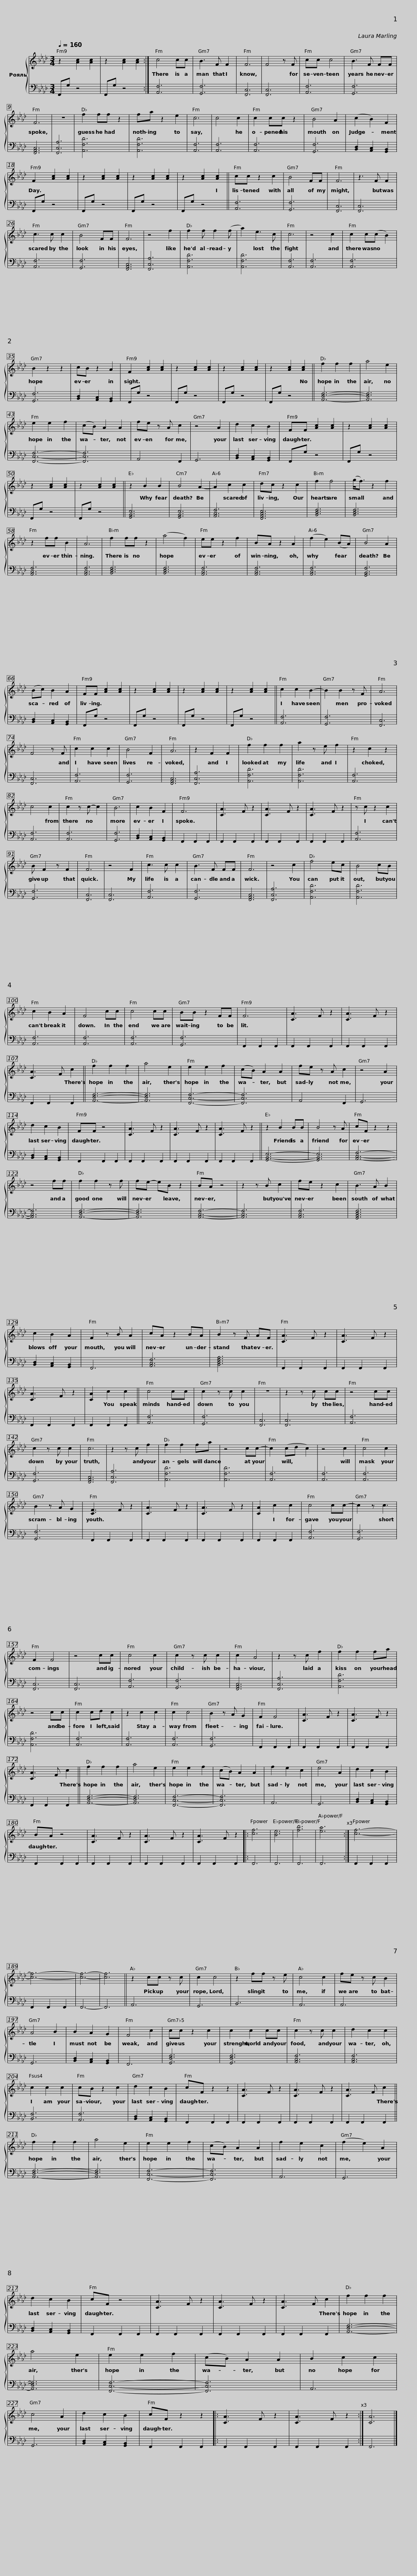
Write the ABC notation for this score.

X:1
%%score { 1 | 2 }
L:1/8
Q:1/4=160
M:3/4
I:linebreak $
K:Ab
V:1 treble
V:2 bass
V:1
 z2 [Ac]2 [Ac]2 | z2 [Ac]2 [Ac]2 :| c4 cc | B3 F F2 | F6 | %5
 F4 z F | cc c4 | B3 F FF |$ F6 | z6 | %10
 f2 ff z2 | fa z2 e2 | c6 | c4 c2 | c2 cc z2 | %15
 B4 A2 | (c2 B2) F2 |$ F2 [Ac]2 [Ac]2 | z2 [Ac]2 [Ac]2 | z2 [Ac]2 [Ac]2 | %20
 z2 [Ac]2 [Ac]2 || cc z2 c2 | B4 FF | F6 | z3 F F2 |$ %25
 c3 c c2 | B4 FF | F6 | z4 f2 | f2 f f2 (f | %30
 a2) e3 c | c6 | z4 c2 | c2 c(c B2) |$ B2 z2 z2 | %35
 cB z2 A2 | F2 [Ac]2 [Ac]2 | z2 [Ac]2 [Ac]2 | z2 [Ac]2 [Ac]2 | z2 [Ac]2 [Ac]2 || %40
 f2 f2 f2 | a4 e2 | e2 e2 f2 |$ (cB) A2 A2 | fe z A c2 | %45
 z4 A2 | d2 c2 B2 | FF [Ac]2 [Ac]2 | z2 [Ac]2 [Ac]2 | z2 [Ac]2 [Ac]2 | %50
 z2 [Ac]2 [Ac]2 ||$ z2 B2 B2 | B4 A2- | A2 c2 c2 | dc z2 c2 | %55
 f2 f4 | (g<f) z2 f2 | z2 ff B2 | A6 |$ f2 ff z2 | %60
 (a4 f2) | ee z2 f2 | BA z2 A2 | (f2 e2) (BA) | B4 A2 | %65
 (Bc) B2 A2 | FF [Ac]2 [Ac]2 |$ z2 [Ac]2 [Ac]2 | z2 [Ac]2 [Ac]2 | z2 [Ac]2 [Ac]2 || %70
 c2 c2 B2- | B2 B2 z F | A6 | F4 z F | c2 c2 c2 | %75
 B4 F2 |$ A6 | z2 F2 F2 | f2 f2 f2 | a2 z e f2 | %80
 z2 c2 z2 | c4 c2 | c2 z c- c2 | B6 | c2 B2 F2 | %85
 F6 |$ [CA]3 F z2 | [CA]3 F z2 | [CA]3 F z2 | z c z2 c2 | %90
 B F2 z F2 | F6 | z4 F2 | c3 c c2 | B3 F FF |$ %95
 F6 | z4 c2 | f4 ec | B4 cB | c2 B2 A2 | %100
 F4 cc | c4 cc | BB z2 FF |$ F6 | [CA]3 F z2 | %105
 [CA]3 F z2 | [CA]3 F c2 || f2 f2 f2 | a4 e2 | e2 e2 f2 | %110
 (cB) A2 A2 |$ fe z A c2 | z4 A2 | d2 c2 B2 | FF z4 | %115
 [CA]3 F z2 | [CA]3 F z2 | [CA]3 F z2 || z2 B2 BB |$ B4 z A | %120
 cF z2 z2 | z4 ff | f2 f2 z f | fe- eB z2 | BA z4 | %125
 z2 z B c2 | fe z2 c2 |$ B3 A B2 | c2 B2 A2 | F2 z B A2 | %130
 cA z2 BA | B2 z F AF | [CA]3 F z2 |$ [CA]3 F z2 | [CA]3 F z2 | %135
 [CA]2 c2 c2 || c4 cc | c2 z c c2 | z6 | z2 z c cc |$ %140
 z4 cc | c2 z c c2 | c6 | z2 z c f2 | f2 f2 fa | %145
 z4 cc- | c2 (cd c2) | z4 c2 |$ c4 c2 | B2 z A G2 | %150
 [CF]3 F z2 | [CA]3 F z2 | [CA]3 F z2 | [CA]2 c2 c2 | c4 cc- | %155
 c2 z c3 |$ F2 F4 | z4 cc | c4 c2 | c2 z c c2 | %160
 c2 A4 | z2 z c f2 | f2 f2 fa |$ z4 cc | c2 cd c2 | %165
 z2 c2 c2 | c2 c4 | B2 z A G2 | F2 F4 | [CA]3 F z2 | %170
 [CA]3 F z2 |$ [CA]3 F c2 || f2 f2 f2 | a4 e2 | e2 e2 f2 | %175
 (cB) A2 A2 | f2 e2 c2 | e4 A2 |$ d2 c2 B2 | BA z4 | %180
 [CA]3 F z2 | [CA]3 F z2 | [CA]3 F z2 |: [cf]6 | [Be]6 | %185
 [fb]6 | [ea]6 :| [cf]6- |$ [cf]6- | [cf]6- | %190
 [cf]6 || z2 cc z c | c2 c4 | z2 ff z e | c4 c2 | %195
 fe z c B2 | A4 B2 |$ B2 A2 G2 | F4 c2 | cc z2 c2 | %200
 c2 c2 cc | c2 z c c2 | d2 c2 c2 |$ c2 c2 c2 | cB z2 c2 | %205
 d2 c2 B2 | cF z2 z2 | [CA]3 F z2 | [CA]3 F z2 | [CA]3 F c2 ||$ %210
 f2 f2 f2 | a4 e2 | e2 e2 f2 | (cB) A2 A2 | f2 e2 c2 | %215
 (f2 e2) A2 | d2 c2 B2 |$ cF z4 | [CA]3 F z2 | [CA]3 F z2 | %220
 [CA]3 F c2 | f2 f2 f2 | a4 e2 | e2 e2 f2 | (cB) A2 A2 |$ %225
 B2 c2 c2 | c4 A2 | d2 c2 B2 | cF z2 z2 |: [CA]3 F z2 | %230
 [CA]3 F z2 :| [CA]6 |] %232
V:2
 F,,G, z4 | F,,G, z4 :| [A,,F,]6 | [G,,F,]6 | [F,,C,]6 | %5
 [F,,C,]6 | [A,,F,]6 | [G,,F,]6 |$ [F,,A,,C,]6 | [F,,C,A,]6 | %10
 [A,,F,D]6 | [A,,F,D]6 | [A,,F,]6 | [A,,F,]6 | [A,,F,]6 | %15
 [G,,F,]6 | [B,,D,]2 [A,,C,]2 [G,,B,,]2 |$ F,,G, z4 | F,,G, z4 | F,,G, z4 | %20
 F,,G, z4 || [A,,F,]6 | [G,,F,]6 | [F,,C,]6 | [F,,C,]6 |$ %25
 [A,,F,]6 | [G,,F,]6 | [F,,A,,C,]6 | [F,,C,A,]6 | [A,,F,D]6 | %30
 [A,,F,D]6 | [A,,F,]6 | [A,,F,]6 | [A,,F,]6 |$ [G,,F,]6 | %35
 [B,,D,]2 [A,,C,]2 [G,,B,,]2 | F,,G, z4 | F,,G, z4 | F,,G, z4 | F,,G, z4 || %40
 [A,,D,F,]6- | [A,,D,F,]6 | [F,,C,F,]6- |$ [F,,C,F,]6 | A,,4 F,,2 | %45
 G,,6 | [B,,D,]2 [A,,C,]2 [G,,B,,]2 | F,,G, z4 | F,,G, z4 | F,,G, z4 | %50
 F,,G, z4 ||$ [G,,B,,E,]6 | [G,,B,,E,]6 | [A,,C,F,]6 | [F,,A,,C,E,]6 | %55
 [B,,D,F,]6 | [B,,D,F,]6 | [A,,C,F,]6 | [A,,C,F,]6 |$ [B,,D,F,]6 | %60
 [B,,D,F,]6 | [A,,C,F,]6 | [A,,C,F,]6 | [A,,C,F,]6 | [G,,B,,F,]6 | %65
 [B,,D,]2 [A,,C,]2 [G,,B,,]2 | F,,G, z4 |$ F,,G, z4 | F,,G, z4 | F,,G, z4 || %70
 [A,,F,]6 | [G,,F,]6 | [F,,C,]6 | [F,,C,]6 | [A,,F,]6 | %75
 [G,,F,]6 |$ [F,,A,,C,]6 | [F,,C,A,]6 | [A,,F,D]6 | [A,,F,D]6 | %80
 [A,,F,]6 | [A,,F,]6 | [A,,F,]6 | [G,,F,]6 | [B,,D,]2 [A,,C,]2 [G,,B,,]2 | %85
 F,,2 F,,2 F,,2 |$ F,,2 F,,2 F,,2 | F,,2 F,,2 F,,2 | F,,2 F,,2 F,,2 | [A,,F,]6 | %90
 [G,,F,]6 | [F,,C,]6 | [F,,C,]6 | [A,,F,]6 | [G,,F,]6 |$ %95
 [F,,A,,C,]6 | [F,,C,A,]6 | [A,,F,D]6 | [A,,F,D]6 | [A,,F,]6 | %100
 [A,,F,]6 | [A,,F,]6 | [G,,F,]6 |$ F,,2 F,,2 F,,2 | F,,2 F,,2 F,,2 | %105
 F,,2 F,,2 F,,2 | F,,2 F,,2 F,,2 || [A,,D,F,]6- | [A,,D,F,]6 | [F,,C,F,]6- | %110
 [F,,C,F,]6 |$ A,,4 F,,2 | G,,6 | [B,,D,]2 [A,,C,]2 [G,,B,,]2 | F,,2 F,,2 F,,2 | %115
 F,,2 F,,2 F,,2 | F,,2 F,,2 F,,2 | F,,2 F,,2 F,,2 || [G,,B,,E,]6- |$ [G,,B,,E,]6 | %120
 [A,,C,F,]6- | [A,,C,F,]6 | [A,,D,F,]6- | [A,,D,F,]6 | [A,,C,F,]6- | %125
 [A,,C,F,]6 | [A,,C,F,]6 |$ [G,,B,,D,F,]6 | [B,,D,]2 [A,,C,]2 [G,,B,,]2 | F,,6 | %130
 [A,,C,F,]6 | [B,,D,F,A,]6 | F,,2 F,,2 F,,2 |$ F,,2 F,,2 F,,2 | F,,2 F,,2 F,,2 | %135
 F,,2 F,,2 F,,2 || [A,,F,]6 | [G,,F,]6 | [F,,C,]6 | [F,,C,]6 |$ %140
 [A,,F,]6 | [G,,F,]6 | [F,,A,,C,]6 | [F,,C,A,]6 | [A,,F,D]6 | %145
 [A,,F,D]6 | [A,,F,]6 | [A,,F,]6 |$ [A,,F,]6 | [G,,F,]6 | %150
 F,,2 F,,2 F,,2 | F,,2 F,,2 F,,2 | F,,2 F,,2 F,,2 | F,,2 F,,2 F,,2 | [A,,F,]6 | %155
 [G,,F,]6 |$ [F,,C,]6 | [F,,C,]6 | [A,,F,]6 | [G,,F,]6 | %160
 [F,,A,,C,]6 | [F,,C,A,]6 | [A,,F,D]6 |$ [A,,F,D]6 | [A,,F,]6 | %165
 [A,,F,]6 | [A,,F,]6 | [G,,F,]6 | F,,2 F,,2 F,,2 | F,,2 F,,2 F,,2 | %170
 F,,2 F,,2 F,,2 |$ F,,2 F,,2 F,,2 || [A,,D,F,]6- | [A,,D,F,]6 | [F,,C,F,]6- | %175
 [F,,C,F,]6 | A,,6 | G,,6 |$ [B,,D,]2 [A,,C,]2 [G,,B,,]2 | F,,2 F,,2 F,,2 | %180
 F,,2 F,,2 F,,2 | F,,2 F,,2 F,,2 | F,,2 F,,2 F,,2 |: F,,6 | F,,6 | %185
 F,,6 | F,,6 :| F,,2 F,,2 F,,2 |$ F,,2 F,,2 F,,2 | F,,6- | %190
 F,,6 || A,,6 | G,,6 | B,,6 | A,,6 | %195
 A,,6 | G,,6 |$ [B,,D,]2 [A,,C,]2 [G,,B,,]2 | F,,6 | [G,,D,F,]6 | %200
 [G,,D,F,]6 | [A,,C,F,]6 | [A,,C,F,]6 |$ [B,,F,]6 | [A,,F,]6 | %205
 [B,,D,]2 [A,,C,]2 [G,,B,,]2 | F,,2 F,,2 F,,2 | F,,2 F,,2 F,,2 | F,,2 F,,2 F,,2 | F,,2 F,,2 F,,2 ||$ %210
 [A,,D,F,]6- | [A,,D,F,]6 | [F,,C,F,]6- | [F,,C,F,]6 | A,,6 | %215
 G,,6 | [B,,D,]2 [A,,C,]2 [G,,B,,]2 |$ F,,2 F,,2 F,,2 | F,,2 F,,2 F,,2 | F,,2 F,,2 F,,2 | %220
 F,,2 F,,2 F,,2 | [A,,D,F,]6- | [A,,D,F,]6 | [F,,C,F,]6- | [F,,C,F,]6 |$ %225
 A,,6 | G,,6 | [B,,D,]2 [A,,C,]2 [G,,B,,]2 | F,,2 F,,2 F,,2 |: F,,2 F,,2 F,,2 | %230
 F,,2 F,,2 F,,2 :| F,,6 |] %232
